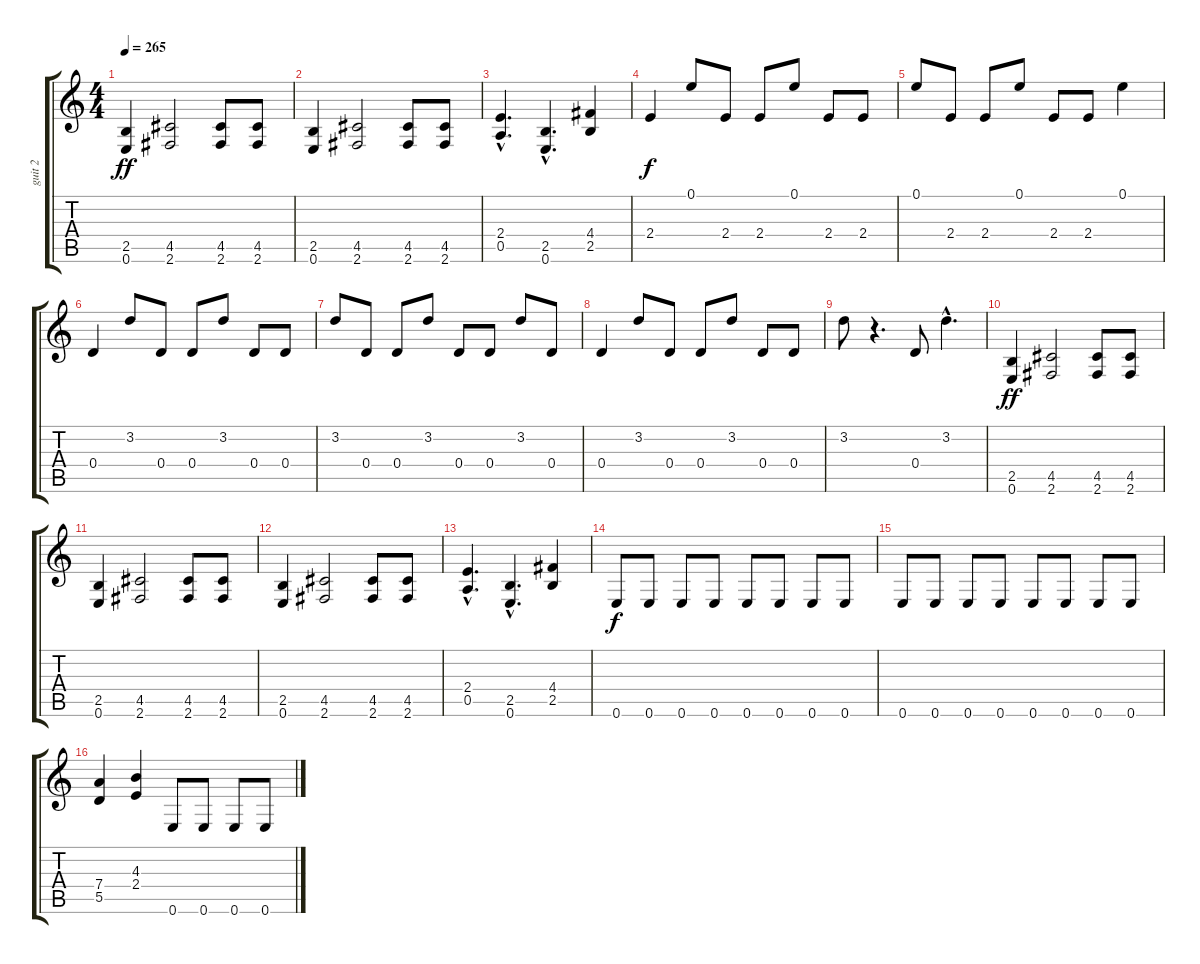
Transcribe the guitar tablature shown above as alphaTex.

\track ("guit 2" "guit 2") {instrument distortionguitar}
\staff {score tabs}
\tuning (E4 B3 G3 D3 A2 E2) {hide}
\ts (4 4)
\tempo 265
\clef g2
\ks c
(2.5 0.6).4{dy ff} (4.5 2.6).2 (4.5 2.6).8 (4.5 2.6).8 |
(2.5 0.6).4 (4.5 2.6).2 (4.5 2.6).8 (4.5 2.6).8 |
(2.4{hac} 0.5{hac}).4{d} (2.5{hac} 0.6{hac}).4{d} (4.4 2.5).4 |
2.4.4{dy f} 0.1.8 2.4.8 2.4.8 0.1.8 2.4.8 2.4.8 |
0.1.8 2.4.8 2.4.8 0.1.8 2.4.8 2.4.8 0.1.4 |
0.4.4 3.2.8 0.4.8 0.4.8 3.2.8 0.4.8 0.4.8 |
3.2.8 0.4.8 0.4.8 3.2.8 0.4.8 0.4.8 3.2.8 0.4.8 |
0.4.4 3.2.8 0.4.8 0.4.8 3.2.8 0.4.8 0.4.8 |
3.2.8 r.4{d} 0.4.8 3.2{hac}.4{d} |
(2.5 0.6).4{dy ff} (4.5 2.6).2 (4.5 2.6).8 (4.5 2.6).8 |
(2.5 0.6).4 (4.5 2.6).2 (4.5 2.6).8 (4.5 2.6).8 |
(2.5 0.6).4 (4.5 2.6).2 (4.5 2.6).8 (4.5 2.6).8 |
(2.4{hac} 0.5{hac}).4{d} (2.5{hac} 0.6{hac}).4{d} (4.4 2.5).4 |
0.6.8{dy f} 0.6.8 0.6.8 0.6.8 0.6.8 0.6.8 0.6.8 0.6.8 |
0.6.8 0.6.8 0.6.8 0.6.8 0.6.8 0.6.8 0.6.8 0.6.8 |
(7.4 5.5).4 (4.3 2.4).4 0.6.8 0.6.8 0.6.8 0.6.8
